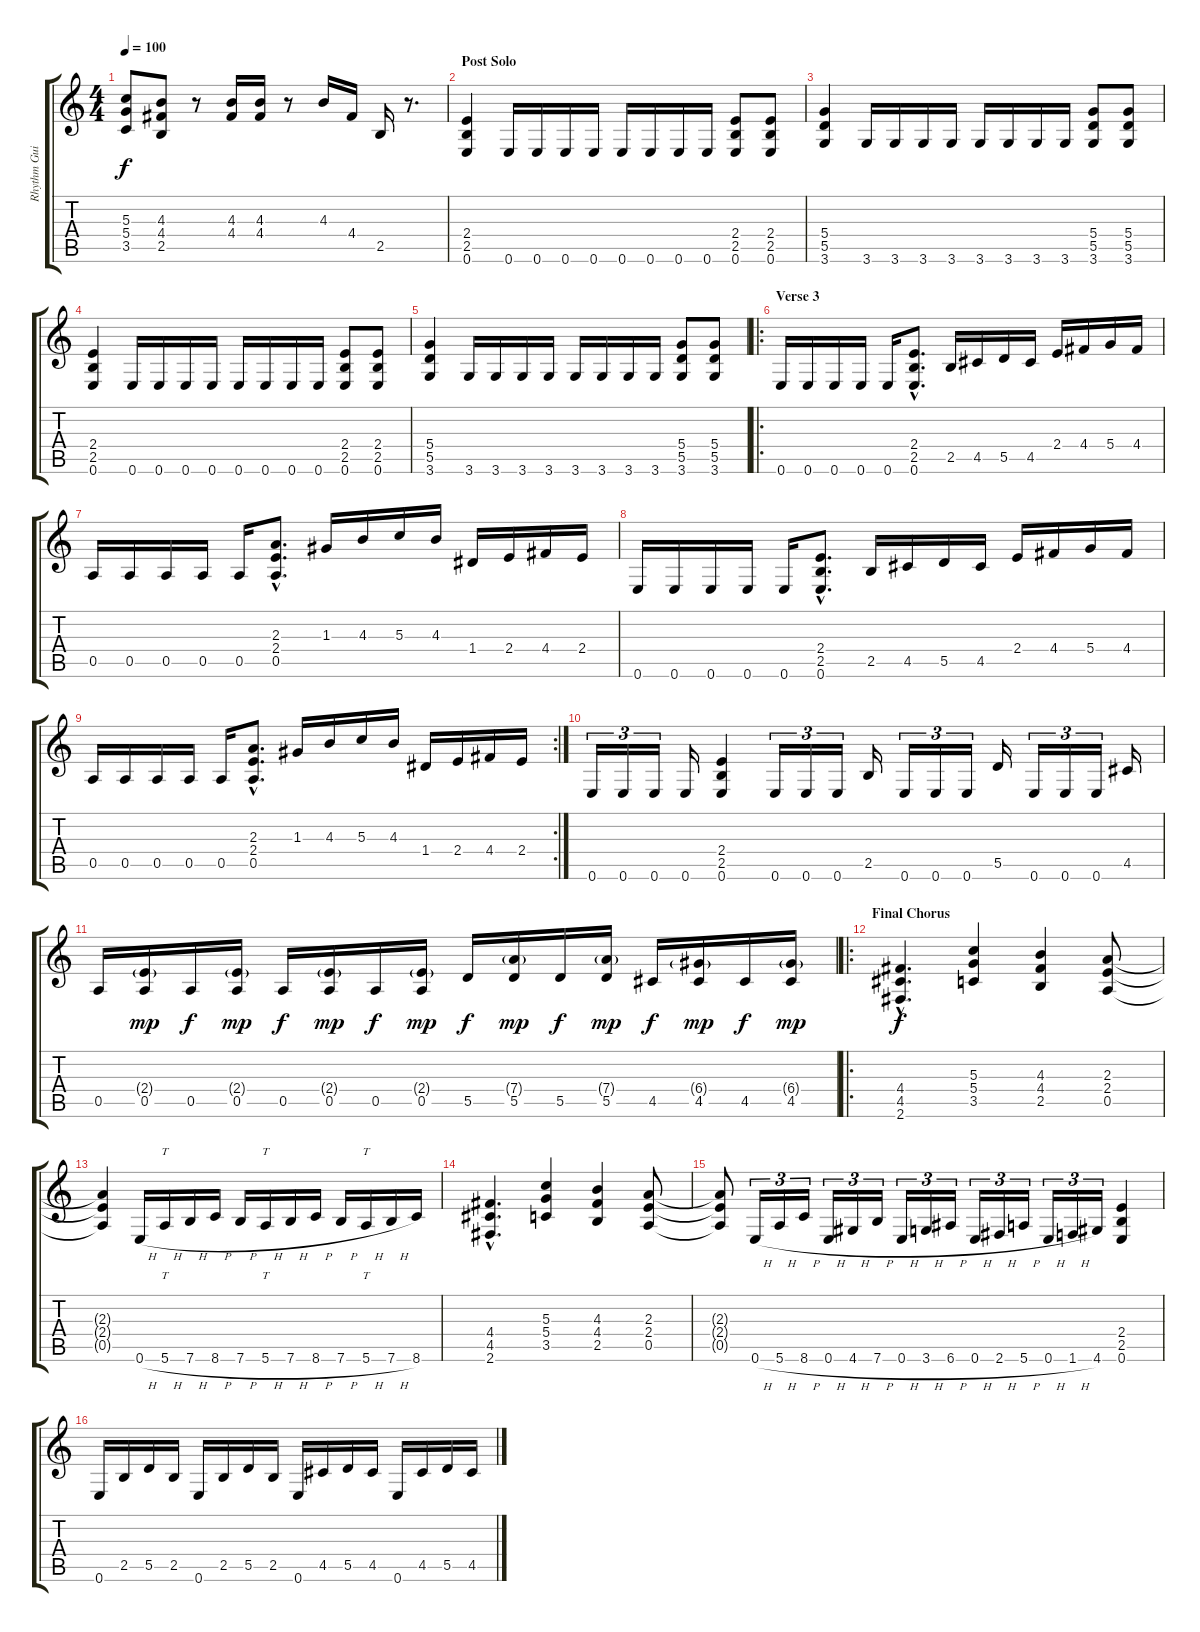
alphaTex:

\track ("Rhythm Guitar" "Rhythm Gui") {instrument distortionguitar}
\staff {score tabs}
\tuning (E4 B3 G3 D3 A2 E2) {hide}
\ts (4 4)
\tempo 100
\clef g2
\ks c
(5.3 5.4 3.5).8{dy f} (4.3 4.4 2.5).8 r.8 (4.3 4.4).16 (4.3 4.4).16 r.8 4.3.16 4.4.16 2.5.16 r.8{d} |
\section ("" "Post Solo")
(2.4 2.5 0.6).4{balance 13} 0.6.16 0.6.16 0.6.16 0.6.16 0.6.16 0.6.16 0.6.16 0.6.16 (2.4 2.5 0.6).8 (2.4 2.5 0.6).8 |
(5.4 5.5 3.6).4 3.6.16 3.6.16 3.6.16 3.6.16 3.6.16 3.6.16 3.6.16 3.6.16 (5.4 5.5 3.6).8 (5.4 5.5 3.6).8 |
(2.4 2.5 0.6).4 0.6.16 0.6.16 0.6.16 0.6.16 0.6.16 0.6.16 0.6.16 0.6.16 (2.4 2.5 0.6).8 (2.4 2.5 0.6).8 |
(5.4 5.5 3.6).4 3.6.16 3.6.16 3.6.16 3.6.16 3.6.16 3.6.16 3.6.16 3.6.16 (5.4 5.5 3.6).8 (5.4 5.5 3.6).8 |
\ro
\section ("" "Verse 3")
0.6.16{volume 12} 0.6.16 0.6.16 0.6.16 0.6.16 (2.4{hac} 2.5{hac} 0.6{hac}).8{d} 2.5.16 4.5.16 5.5.16 4.5.16 2.4.16 4.4.16 5.4.16 4.4.16 |
0.5.16 0.5.16 0.5.16 0.5.16 0.5.16 (2.3{hac} 2.4{hac} 0.5{hac}).8{d} 1.3.16 4.3.16 5.3.16 4.3.16 1.4.16 2.4.16 4.4.16 2.4.16 |
0.6.16 0.6.16 0.6.16 0.6.16 0.6.16 (2.4{hac} 2.5{hac} 0.6{hac}).8{d} 2.5.16 4.5.16 5.5.16 4.5.16 2.4.16 4.4.16 5.4.16 4.4.16 |
\rc 2
0.5.16 0.5.16 0.5.16 0.5.16 0.5.16 (2.3{hac} 2.4{hac} 0.5{hac}).8{d} 1.3.16 4.3.16 5.3.16 4.3.16 1.4.16 2.4.16 4.4.16 2.4.16 |
0.6.16{tu (3 2)} 0.6.16{tu (3 2)} 0.6.16{tu (3 2)} 0.6.16 (2.4 2.5 0.6).4 0.6.16{tu (3 2)} 0.6.16{tu (3 2)} 0.6.16{tu (3 2)} 2.5.16 0.6.16{tu (3 2)} 0.6.16{tu (3 2)} 0.6.16{tu (3 2)} 5.5.16 0.6.16{tu (3 2)} 0.6.16{tu (3 2)} 0.6.16{tu (3 2)} 4.5.16 |
0.5.16 (2.4{g} 0.5).16{dy mp} 0.5.16{dy f} (2.4{g} 0.5).16{dy mp} 0.5.16{dy f} (2.4{g} 0.5).16{dy mp} 0.5.16{dy f} (2.4{g} 0.5).16{dy mp} 5.5.16{dy f} (7.4{g} 5.5).16{dy mp} 5.5.16{dy f} (7.4{g} 5.5).16{dy mp} 4.5.16{dy f} (6.4{g} 4.5).16{dy mp} 4.5.16{dy f} (6.4{g} 4.5).16{dy mp} |
\ro
\section ("" "Final Chorus")
(4.4{hac} 4.5{hac} 2.6{hac}).4{d dy f} (5.3 5.4 3.5).4 (4.3 4.4 2.5).4 (2.3 2.4 0.5).8 |
(2.3{t} 2.4{t} 0.5{t}).4{volume 16} 0.6{h}.16 5.6{h}.16{tt} 7.6{h}.16 8.6{h}.16 7.6{h}.16 5.6{h}.16{tt} 7.6{h}.16 8.6{h}.16 7.6{h}.16 5.6{h}.16{tt} 7.6{h}.16 8.6.16 |
(4.4{hac} 4.5{hac} 2.6{hac}).4{d volume 12} (5.3 5.4 3.5).4 (4.3 4.4 2.5).4 (2.3 2.4 0.5).8 |
(2.3{t} 2.4{t} 0.5{t}).8 0.6{h}.16{tu (3 2)} 5.6{h}.16{tu (3 2)} 8.6{h}.16{tu (3 2)} 0.6{h}.16{tu (3 2)} 4.6{h}.16{tu (3 2)} 7.6{h}.16{tu (3 2)} 0.6{h}.16{tu (3 2)} 3.6{h}.16{tu (3 2)} 6.6{h}.16{tu (3 2)} 0.6{h}.16{tu (3 2)} 2.6{h}.16{tu (3 2)} 5.6{h}.16{tu (3 2)} 0.6{h}.16{tu (3 2)} 1.6{h}.16{tu (3 2)} 4.6.16{tu (3 2)} (2.4 2.5 0.6).4 |
0.6.16{volume 16} 2.5.16 5.5.16 2.5.16 0.6.16 2.5.16 5.5.16 2.5.16 0.6.16 4.5.16 5.5.16 4.5.16 0.6.16 4.5.16 5.5.16 4.5.16
